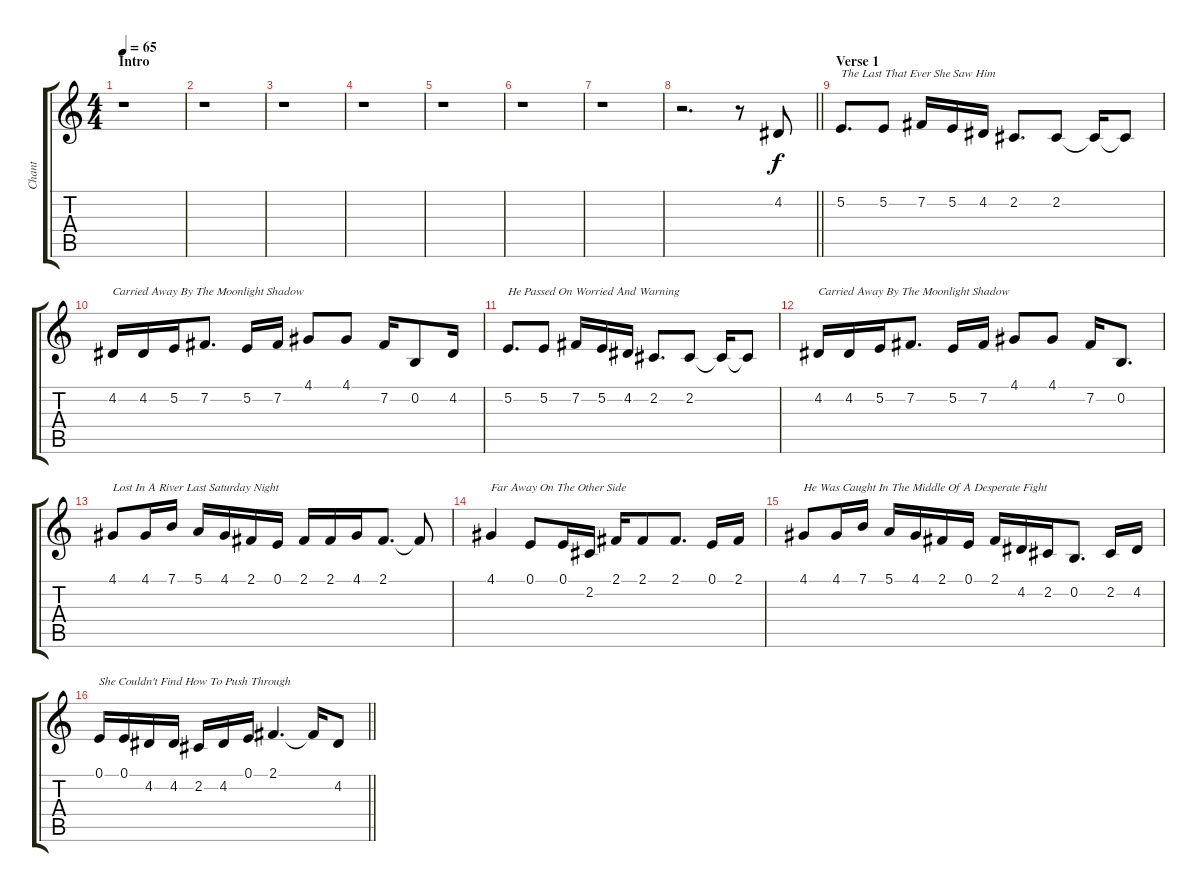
\track ("Chant" "Chant") {instrument synthvoice}
\staff {score tabs}
\tuning (E4 B3 G3 D3 A2 E2) {hide}
\ts (4 4)
\section ("" "Intro")
\tempo 65
\clef g2
\ks c
r.1{dy f instrument synthvoice} |
r.1 |
r.1 |
r.1 |
r.1 |
r.1 |
r.1 |
\barLineRight lightlight
r.2{d} r.8 4.2.8 |
\section ("" "Verse 1")
5.2.8{d txt "The Last That Ever She Saw Him"} 5.2.8 7.2.16 5.2.16 4.2.16 2.2.8{d} 2.2.8 2.2{t}.16 2.2{t}.8 |
4.2.16{txt "Carried Away By The Moonlight Shadow"} 4.2.16 5.2.16 7.2.8{d} 5.2.16 7.2.16 4.1.8 4.1.8 7.2.16 0.2.8 4.2.16 |
5.2.8{d txt "He Passed On Worried And Warning"} 5.2.8 7.2.16 5.2.16 4.2.16 2.2.8{d} 2.2.8 2.2{t}.16 2.2{t}.8 |
4.2.16{txt "Carried Away By The Moonlight Shadow"} 4.2.16 5.2.16 7.2.8{d} 5.2.16 7.2.16 4.1.8 4.1.8 7.2.16 0.2.8{d} |
4.1.8{txt "Lost In A River Last Saturday Night"} 4.1.16 7.1.16 5.1.16 4.1.16 2.1.16 0.1.16 2.1.16 2.1.16 4.1.16 2.1.8{d} 2.1{t}.8 |
4.1.4{txt "Far Away On The Other Side"} 0.1.8 0.1.16 2.2.16 2.1.16 2.1.8 2.1.8{d} 0.1.16 2.1.16 |
4.1.8{txt "He Was Caught In The Middle Of A Desperate Fight"} 4.1.16 7.1.16 5.1.16 4.1.16 2.1.16 0.1.16 2.1.16 4.2.16 2.2.16 0.2.8{d} 2.2.16 4.2.16 |
\barLineRight lightlight
0.1.16{txt "She Couldn't Find How To Push Through"} 0.1.16 4.2.16 4.2.16 2.2.16 4.2.16 0.1.16 2.1.4{d} 2.1{t}.16 4.2.8
